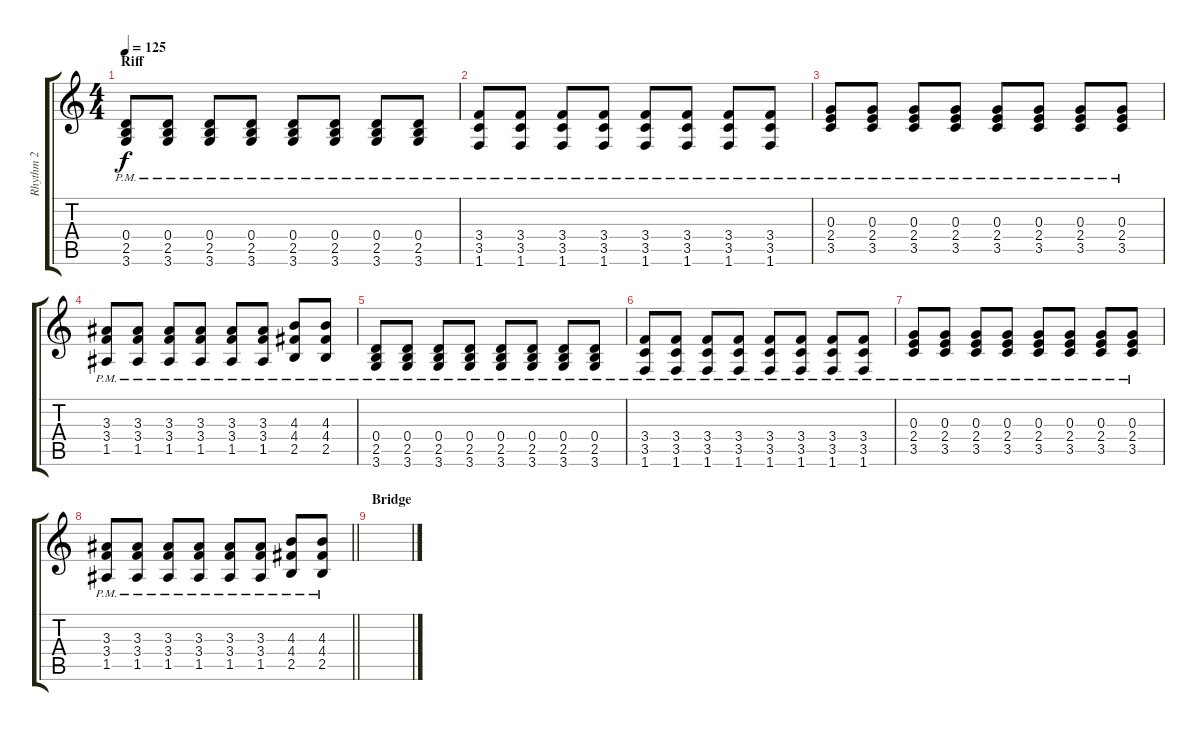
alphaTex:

\track ("Rhythm 2" "Rhythm 2") {instrument electricguitarclean}
\staff {score tabs}
\tuning (E4 B3 G3 D3 A2 E2) {hide}
\ts (4 4)
\section ("" "Riff")
\tempo 125
\clef g2
\ks c
(0.4{pm} 2.5{pm} 3.6{pm}).8{dy f} (0.4{pm} 2.5{pm} 3.6{pm}).8 (0.4{pm} 2.5{pm} 3.6{pm}).8 (0.4{pm} 2.5{pm} 3.6{pm}).8 (0.4{pm} 2.5{pm} 3.6{pm}).8 (0.4{pm} 2.5{pm} 3.6{pm}).8 (0.4{pm} 2.5{pm} 3.6{pm}).8 (0.4{pm} 2.5{pm} 3.6{pm}).8 |
(3.4{pm} 3.5{pm} 1.6{pm}).8 (3.4{pm} 3.5{pm} 1.6{pm}).8 (3.4{pm} 3.5{pm} 1.6{pm}).8 (3.4{pm} 3.5{pm} 1.6{pm}).8 (3.4{pm} 3.5{pm} 1.6{pm}).8 (3.4{pm} 3.5{pm} 1.6{pm}).8 (3.4{pm} 3.5{pm} 1.6{pm}).8 (3.4{pm} 3.5{pm} 1.6{pm}).8 |
(0.3{pm} 2.4{pm} 3.5{pm}).8 (0.3{pm} 2.4{pm} 3.5{pm}).8 (0.3{pm} 2.4{pm} 3.5{pm}).8 (0.3{pm} 2.4{pm} 3.5{pm}).8 (0.3{pm} 2.4{pm} 3.5{pm}).8 (0.3{pm} 2.4{pm} 3.5{pm}).8 (0.3{pm} 2.4{pm} 3.5{pm}).8 (0.3{pm} 2.4{pm} 3.5{pm}).8 |
(3.3{pm} 3.4{pm} 1.5{pm}).8 (3.3{pm} 3.4{pm} 1.5{pm}).8 (3.3{pm} 3.4{pm} 1.5{pm}).8 (3.3{pm} 3.4{pm} 1.5{pm}).8 (3.3{pm} 3.4{pm} 1.5{pm}).8 (3.3{pm} 3.4{pm} 1.5{pm}).8 (4.3{pm} 4.4{pm} 2.5{pm}).8 (4.3{pm} 4.4{pm} 2.5{pm}).8 |
(0.4{pm} 2.5{pm} 3.6{pm}).8 (0.4{pm} 2.5{pm} 3.6{pm}).8 (0.4{pm} 2.5{pm} 3.6{pm}).8 (0.4{pm} 2.5{pm} 3.6{pm}).8 (0.4{pm} 2.5{pm} 3.6{pm}).8 (0.4{pm} 2.5{pm} 3.6{pm}).8 (0.4{pm} 2.5{pm} 3.6{pm}).8 (0.4{pm} 2.5{pm} 3.6{pm}).8 |
(3.4{pm} 3.5{pm} 1.6{pm}).8 (3.4{pm} 3.5{pm} 1.6{pm}).8 (3.4{pm} 3.5{pm} 1.6{pm}).8 (3.4{pm} 3.5{pm} 1.6{pm}).8 (3.4{pm} 3.5{pm} 1.6{pm}).8 (3.4{pm} 3.5{pm} 1.6{pm}).8 (3.4{pm} 3.5{pm} 1.6{pm}).8 (3.4{pm} 3.5{pm} 1.6{pm}).8 |
(0.3{pm} 2.4{pm} 3.5{pm}).8 (0.3{pm} 2.4{pm} 3.5{pm}).8 (0.3{pm} 2.4{pm} 3.5{pm}).8 (0.3{pm} 2.4{pm} 3.5{pm}).8 (0.3{pm} 2.4{pm} 3.5{pm}).8 (0.3{pm} 2.4{pm} 3.5{pm}).8 (0.3{pm} 2.4{pm} 3.5{pm}).8 (0.3{pm} 2.4{pm} 3.5{pm}).8 |
\barLineRight lightlight
(3.3{pm} 3.4{pm} 1.5{pm}).8 (3.3{pm} 3.4{pm} 1.5{pm}).8 (3.3{pm} 3.4{pm} 1.5{pm}).8 (3.3{pm} 3.4{pm} 1.5{pm}).8 (3.3{pm} 3.4{pm} 1.5{pm}).8 (3.3{pm} 3.4{pm} 1.5{pm}).8 (4.3{pm} 4.4{pm} 2.5{pm}).8 (4.3{pm} 4.4{pm} 2.5{pm}).8 |
\section ("" "Bridge")
